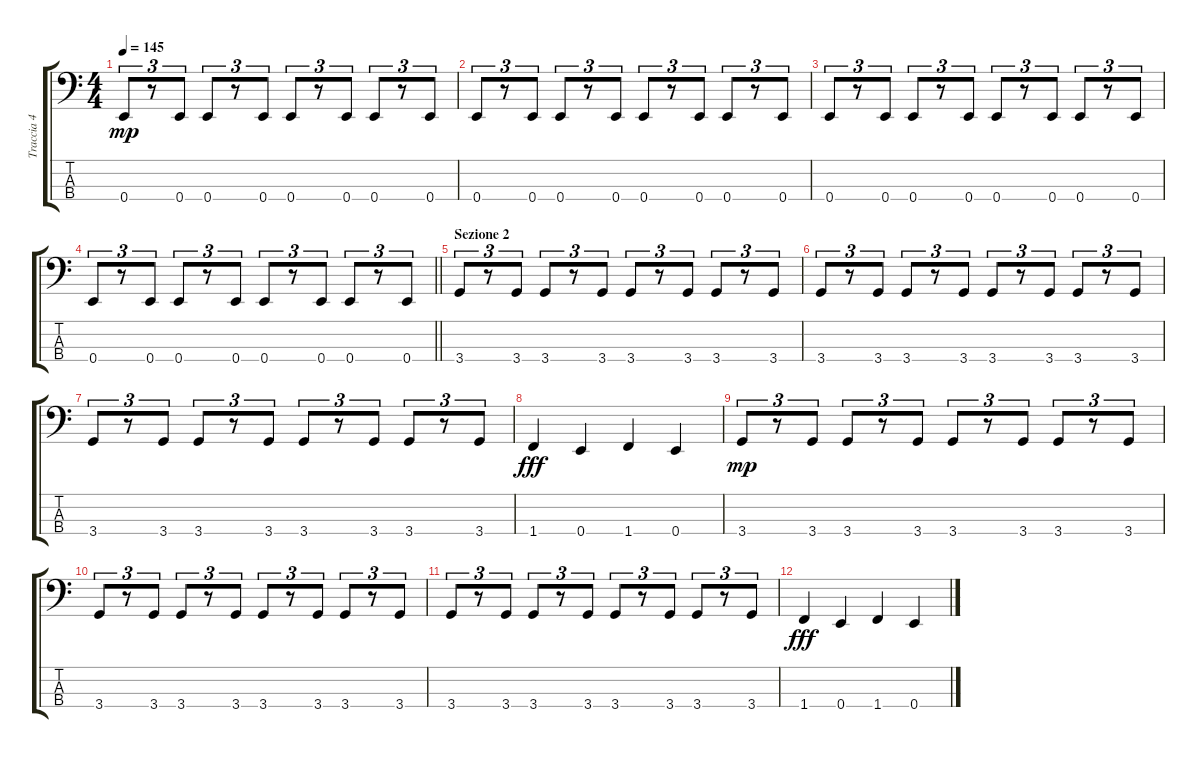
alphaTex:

\track ("Traccia 4" "Traccia 4") {instrument electricbassfinger}
\staff {score tabs}
\tuning (G2 D2 A1 E1) {hide}
\ts (4 4)
\tempo 145
\clef f4
\ks c
0.4.8{tu (3 2) dy mp} r.8{tu (3 2)} 0.4.8{tu (3 2)} 0.4.8{tu (3 2)} r.8{tu (3 2)} 0.4.8{tu (3 2)} 0.4.8{tu (3 2)} r.8{tu (3 2)} 0.4.8{tu (3 2)} 0.4.8{tu (3 2)} r.8{tu (3 2)} 0.4.8{tu (3 2)} |
0.4.8{tu (3 2)} r.8{tu (3 2)} 0.4.8{tu (3 2)} 0.4.8{tu (3 2)} r.8{tu (3 2)} 0.4.8{tu (3 2)} 0.4.8{tu (3 2)} r.8{tu (3 2)} 0.4.8{tu (3 2)} 0.4.8{tu (3 2)} r.8{tu (3 2)} 0.4.8{tu (3 2)} |
0.4.8{tu (3 2)} r.8{tu (3 2)} 0.4.8{tu (3 2)} 0.4.8{tu (3 2)} r.8{tu (3 2)} 0.4.8{tu (3 2)} 0.4.8{tu (3 2)} r.8{tu (3 2)} 0.4.8{tu (3 2)} 0.4.8{tu (3 2)} r.8{tu (3 2)} 0.4.8{tu (3 2)} |
\barLineRight lightlight
0.4.8{tu (3 2)} r.8{tu (3 2)} 0.4.8{tu (3 2)} 0.4.8{tu (3 2)} r.8{tu (3 2)} 0.4.8{tu (3 2)} 0.4.8{tu (3 2)} r.8{tu (3 2)} 0.4.8{tu (3 2)} 0.4.8{tu (3 2)} r.8{tu (3 2)} 0.4.8{tu (3 2)} |
\section ("" "Sezione 2")
3.4.8{tu (3 2)} r.8{tu (3 2)} 3.4.8{tu (3 2)} 3.4.8{tu (3 2)} r.8{tu (3 2)} 3.4.8{tu (3 2)} 3.4.8{tu (3 2)} r.8{tu (3 2)} 3.4.8{tu (3 2)} 3.4.8{tu (3 2)} r.8{tu (3 2)} 3.4.8{tu (3 2)} |
3.4.8{tu (3 2)} r.8{tu (3 2)} 3.4.8{tu (3 2)} 3.4.8{tu (3 2)} r.8{tu (3 2)} 3.4.8{tu (3 2)} 3.4.8{tu (3 2)} r.8{tu (3 2)} 3.4.8{tu (3 2)} 3.4.8{tu (3 2)} r.8{tu (3 2)} 3.4.8{tu (3 2)} |
3.4.8{tu (3 2)} r.8{tu (3 2)} 3.4.8{tu (3 2)} 3.4.8{tu (3 2)} r.8{tu (3 2)} 3.4.8{tu (3 2)} 3.4.8{tu (3 2)} r.8{tu (3 2)} 3.4.8{tu (3 2)} 3.4.8{tu (3 2)} r.8{tu (3 2)} 3.4.8{tu (3 2)} |
1.4.4{dy fff} 0.4.4 1.4.4 0.4.4 |
3.4.8{tu (3 2) dy mp} r.8{tu (3 2)} 3.4.8{tu (3 2)} 3.4.8{tu (3 2)} r.8{tu (3 2)} 3.4.8{tu (3 2)} 3.4.8{tu (3 2)} r.8{tu (3 2)} 3.4.8{tu (3 2)} 3.4.8{tu (3 2)} r.8{tu (3 2)} 3.4.8{tu (3 2)} |
3.4.8{tu (3 2)} r.8{tu (3 2)} 3.4.8{tu (3 2)} 3.4.8{tu (3 2)} r.8{tu (3 2)} 3.4.8{tu (3 2)} 3.4.8{tu (3 2)} r.8{tu (3 2)} 3.4.8{tu (3 2)} 3.4.8{tu (3 2)} r.8{tu (3 2)} 3.4.8{tu (3 2)} |
3.4.8{tu (3 2)} r.8{tu (3 2)} 3.4.8{tu (3 2)} 3.4.8{tu (3 2)} r.8{tu (3 2)} 3.4.8{tu (3 2)} 3.4.8{tu (3 2)} r.8{tu (3 2)} 3.4.8{tu (3 2)} 3.4.8{tu (3 2)} r.8{tu (3 2)} 3.4.8{tu (3 2)} |
1.4.4{dy fff} 0.4.4 1.4.4 0.4.4
